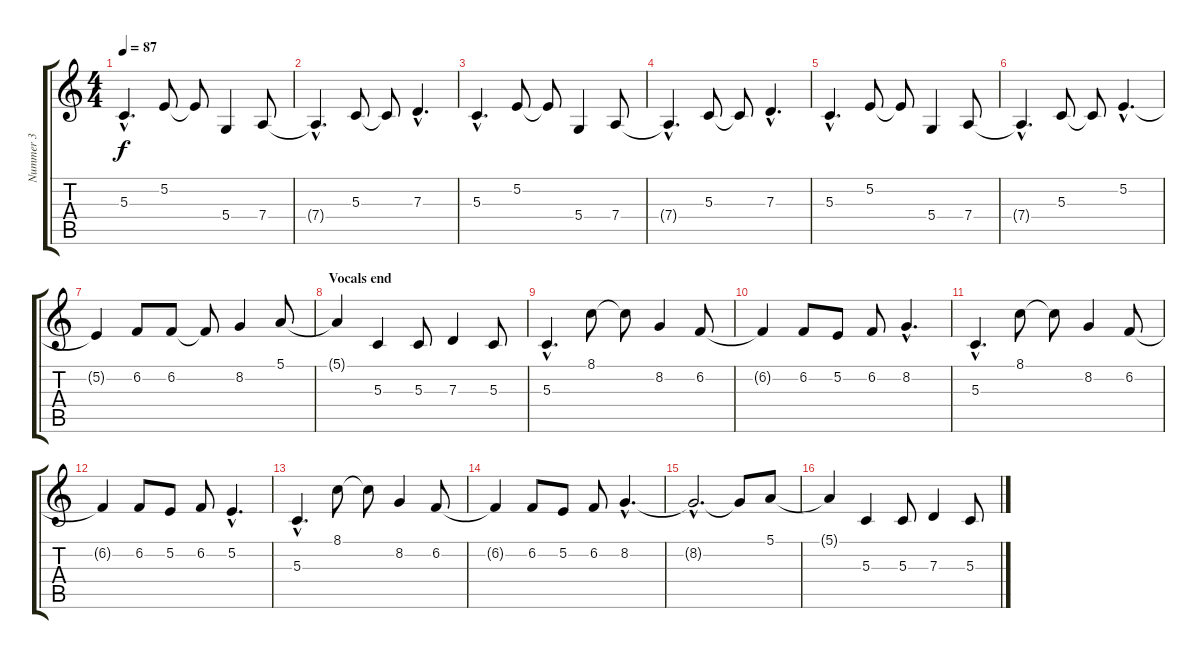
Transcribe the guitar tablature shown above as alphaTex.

\track ("Nummer 3" "Nummer 3") {instrument stringensemble1}
\staff {score tabs}
\tuning (E4 B3 G3 D3 A2 E2) {hide}
\ts (4 4)
\tempo 87
\clef g2
\ks c
5.3{hac t}.4{d dy f} 5.2.8 5.2{t}.8 5.4.4 7.4.8 |
7.4{hac t}.4{d} 5.3.8 5.3{t}.8 7.3{hac}.4{d} |
5.3{hac}.4{d} 5.2.8 5.2{t}.8 5.4.4 7.4.8 |
7.4{hac t}.4{d} 5.3.8 5.3{t}.8 7.3{hac}.4{d} |
5.3{hac}.4{d} 5.2.8 5.2{t}.8 5.4.4 7.4.8 |
7.4{hac t}.4{d} 5.3.8 5.3{t}.8 5.2{hac}.4{d} |
5.2{t}.4 6.2.8 6.2.8 6.2{t}.8 8.2.4 5.1.8 |
\section ("" "Vocals end")
5.1{t}.4 5.3.4 5.3.8 7.3.4 5.3.8 |
5.3{hac}.4{d} 8.1.8 8.1{t}.8 8.2.4 6.2.8 |
6.2{t}.4 6.2.8 5.2.8 6.2.8 8.2{hac}.4{d} |
5.3{hac}.4{d} 8.1.8 8.1{t}.8 8.2.4 6.2.8 |
6.2{t}.4 6.2.8 5.2.8 6.2.8 5.2{hac}.4{d} |
5.3{hac}.4{d} 8.1.8 8.1{t}.8 8.2.4 6.2.8 |
6.2{t}.4 6.2.8 5.2.8 6.2.8 8.2{hac}.4{d} |
8.2{hac t}.2{d} 8.2{t}.8 5.1.8 |
5.1{t}.4 5.3.4 5.3.8 7.3.4 5.3.8
